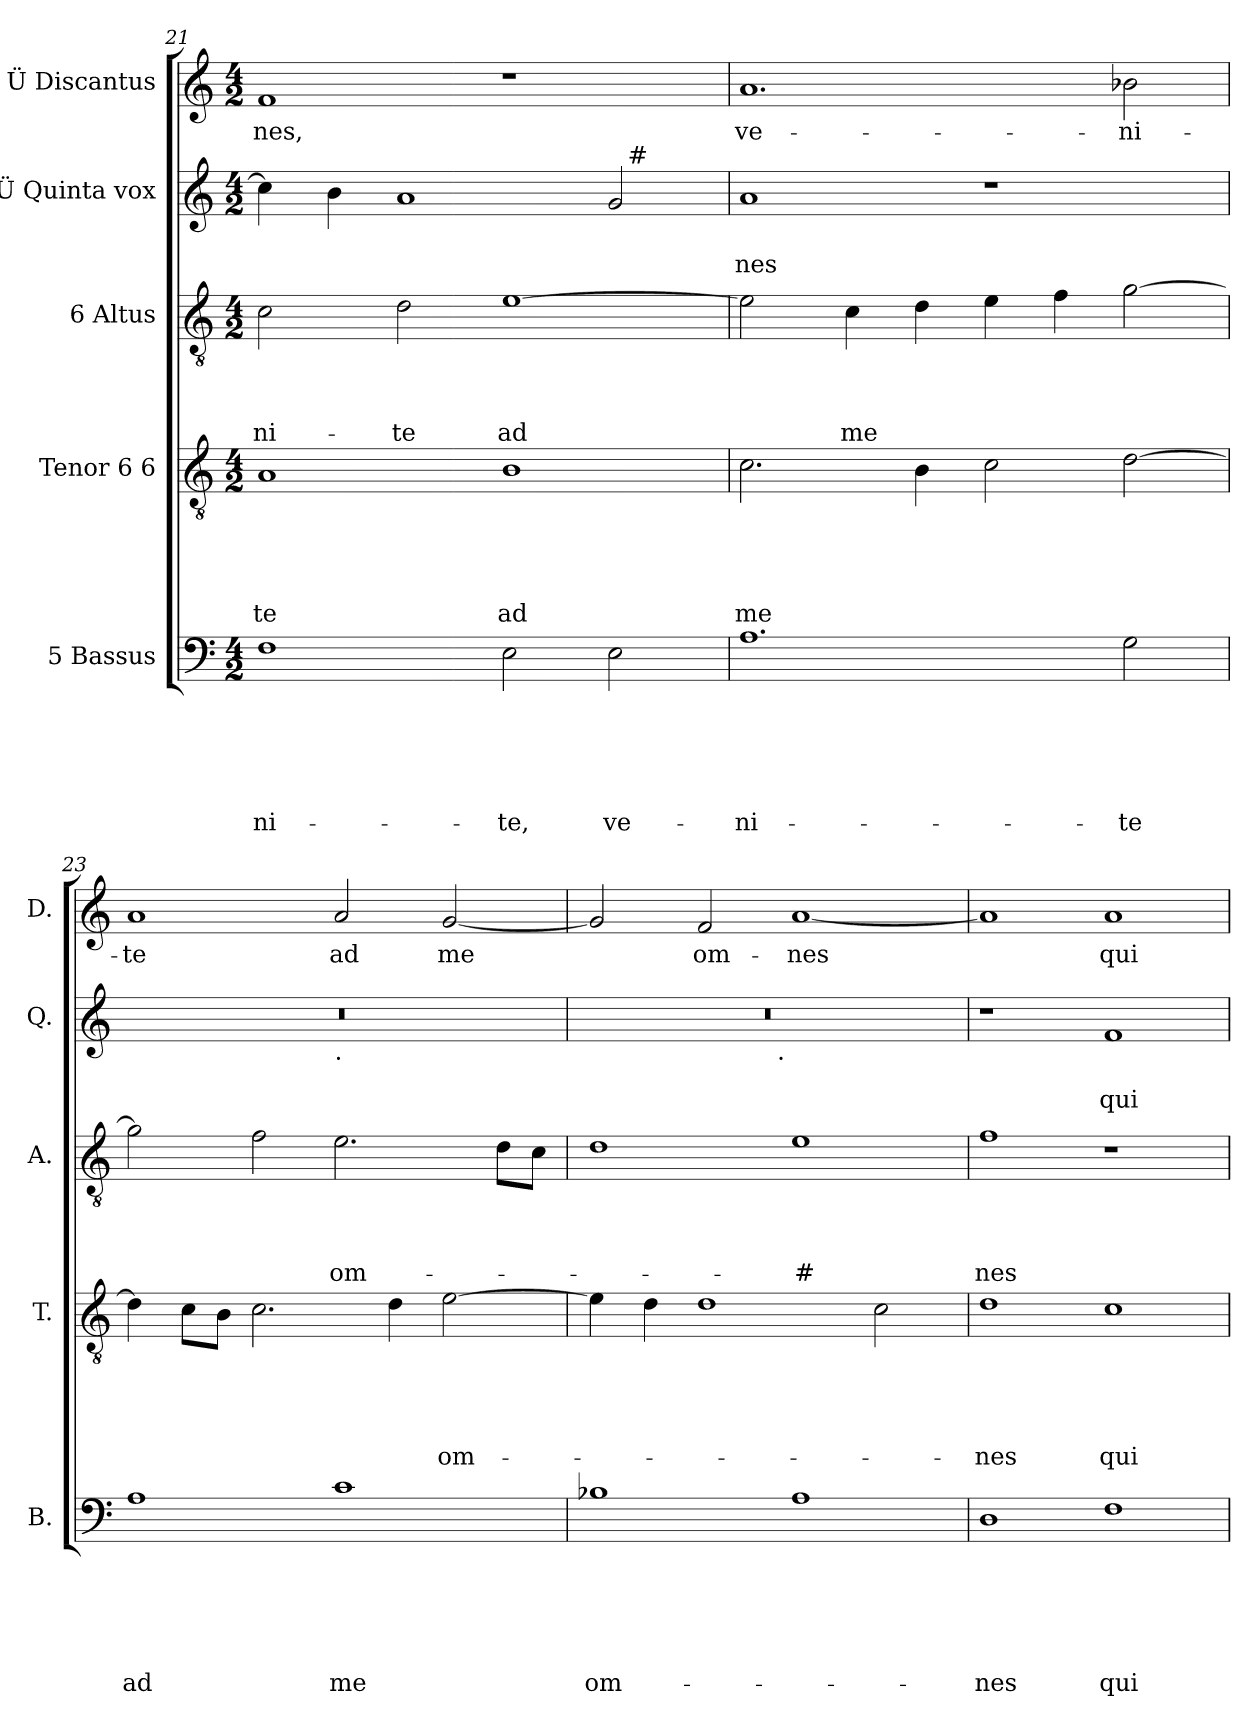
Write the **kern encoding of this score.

**kern	**text	**text	**text	**text	**text	**text	**kern	**text	**text	**text	**text	**text	**kern	**text	**text	**text	**text	**kern	**text	**text	**kern	**text
*part5	*part5	*part5	*part5	*part5	*part5	*part5	*part4	*part4	*part4	*part4	*part4	*part4	*part3	*part3	*part3	*part3	*part3	*part2	*part2	*part2	*part1	*part1
*staff5	*staff5	*staff5	*staff5	*staff5	*staff5	*staff5	*staff4	*staff4	*staff4	*staff4	*staff4	*staff4	*staff3	*staff3	*staff3	*staff3	*staff3	*staff2	*staff2	*staff2	*staff1	*staff1
*I"5 Bassus	*	*	*	*	*	*	*I"Tenor 6 6	*	*	*	*	*	*I"6 Altus	*	*	*	*	*I"Ü Quinta vox	*	*	*I"Ü Discantus	*
*I'B.	*	*	*	*	*	*	*I'T.	*	*	*	*	*	*I'A.	*	*	*	*	*I'Q.	*	*	*I'D.	*
*clefF4	*	*	*	*	*	*	*clefGv2	*	*	*	*	*	*clefGv2	*	*	*	*	*clefG2	*	*	*clefG2	*
*k[]	*	*	*	*	*	*	*k[]	*	*	*	*	*	*k[]	*	*	*	*	*k[]	*	*	*k[]	*
*C:	*	*	*	*	*	*	*C:	*	*	*	*	*	*C:	*	*	*	*	*C:	*	*	*C:	*
*M4/2	*	*	*	*	*	*	*M4/2	*	*	*	*	*	*M4/2	*	*	*	*	*M4/2	*	*	*M4/2	*
=21	=21	=21	=21	=21	=21	=21	=21	=21	=21	=21	=21	=21	=21	=21	=21	=21	=21	=21	=21	=21	=21	=21
!	!	!	!	!	!	!LO:LY:b	!	!	!	!	!	!LO:LY:b	!	!	!	!	!LO:LY:b	!	!	!	!	!LO:LY:b
*	*	*	*	*	*	*	*	*	*	*	*	*	*	*	*	*	*	*^	*	*	*	*
1F	.	.	.	.	.	-ni-	1A	.	.	.	.	-te	2c\	.	.	.	-ni-	4cc\]	1ryy	.	.	1f	-nes,
.	.	.	.	.	.	.	.	.	.	.	.	.	.	.	.	.	.	4b\	.	.	.	.	.
!	!	!	!	!	!	!	!	!	!	!	!	!	!	!	!	!	!LO:LY:b	!	!	!	!	!	!
.	.	.	.	.	.	.	.	.	.	.	.	.	2d\	.	.	.	-te	1a	.	.	.	.	.
!	!	!	!	!	!	!LO:LY:b	!	!	!	!	!	!LO:LY:b	!	!	!	!	!LO:LY:b	!	!	!	!	!	!
2E\	.	.	.	.	.	-te,	1B	.	.	.	.	ad	[>1e	.	.	.	ad	.	2ryy	.	.	1r	.
!	!	!	!	!	!	!LO:LY:b	!	!	!	!	!	!	!	!	!	!	!	!	!	!	!	!	!
2E\	.	.	.	.	.	ve-	.	.	.	.	.	.	.	.	.	.	.	2g/	32ryy	.	.	.	.
!	!	!	!	!	!	!	!	!	!	!	!	!	!	!	!	!	!	!	!LO:TX:a:t=#	!	!	!	!
.	.	.	.	.	.	.	.	.	.	.	.	.	.	.	.	.	.	.	4...ryy	.	.	.	.
=22	=22	=22	=22	=22	=22	=22	=22	=22	=22	=22	=22	=22	=22	=22	=22	=22	=22	=22	=22	=22	=22	=22	=22
!	!	!	!	!	!	!LO:LY:b	!	!	!	!	!	!LO:LY:b	!	!	!	!	!	!	!	!	!LO:LY:b	!	!LO:LY:b
*	*	*	*	*	*	*	*	*	*	*	*	*	*	*	*	*	*	*v	*v	*	*	*	*
1.A	.	.	.	.	.	-ni-	2.c\	.	.	.	.	me	2e\]	.	.	.	.	1a	.	-nes	1.a	ve-
!	!	!	!	!	!	!	!	!	!	!	!	!	!	!	!	!	!LO:LY:b	!	!	!	!	!
.	.	.	.	.	.	.	.	.	.	.	.	.	4c\	.	.	.	me	.	.	.	.	.
.	.	.	.	.	.	.	4B\	.	.	.	.	.	4d\	.	.	.	.	.	.	.	.	.
.	.	.	.	.	.	.	2c\	.	.	.	.	.	4e\	.	.	.	.	1r	.	.	.	.
.	.	.	.	.	.	.	.	.	.	.	.	.	4f\	.	.	.	.	.	.	.	.	.
!	!	!	!	!	!	!LO:LY:b	!	!	!	!	!	!	!	!	!	!	!	!	!	!	!	!LO:LY:b
2G\	.	.	.	.	.	-te	[>2d\	.	.	.	.	.	[>2g\	.	.	.	.	.	.	.	2b-X\	-ni-
=23	=23	=23	=23	=23	=23	=23	=23	=23	=23	=23	=23	=23	=23	=23	=23	=23	=23	=23	=23	=23	=23	=23
!	!	!	!	!	!	!LO:LY:b	!	!	!	!	!	!	!	!	!	!	!	!	!	!	!	!LO:LY:b
*	*	*	*	*	*	*	*	*	*	*	*	*	*	*	*	*	*	*^	*	*	*	*
1A	.	.	.	.	.	ad	4d\]	.	.	.	.	.	2g\]	.	.	.	.	0r	1ryy	.	.	1a	-te
.	.	.	.	.	.	.	8c\L	.	.	.	.	.	.	.	.	.	.	.	.	.	.	.	.
.	.	.	.	.	.	.	8B\J	.	.	.	.	.	.	.	.	.	.	.	.	.	.	.	.
.	.	.	.	.	.	.	2.c\	.	.	.	.	.	2f\	.	.	.	.	.	.	.	.	.	.
!	!	!	!	!	!	!	!	!	!	!	!	!	!	!	!	!	!	!	!LO:TX:b:t=.	!	!	!	!
!	!	!	!	!	!	!LO:LY:b	!	!	!	!	!	!	!	!	!	!	!LO:LY:b	!	!	!	!	!	!LO:LY:b
1c	.	.	.	.	.	me	.	.	.	.	.	.	2.e\	.	.	.	om-	.	1ryy	.	.	2a/	ad
.	.	.	.	.	.	.	4d\	.	.	.	.	.	.	.	.	.	.	.	.	.	.	.	.
!	!	!	!	!	!	!	!	!	!	!	!	!LO:LY:b	!	!	!	!	!	!	!	!	!	!	!LO:LY:b
.	.	.	.	.	.	.	[>2e\	.	.	.	.	om-	.	.	.	.	.	.	.	.	.	[<2g/	me
.	.	.	.	.	.	.	.	.	.	.	.	.	8d\L	.	.	.	.	.	.	.	.	.	.
.	.	.	.	.	.	.	.	.	.	.	.	.	8c\J	.	.	.	.	.	.	.	.	.	.
=24	=24	=24	=24	=24	=24	=24	=24	=24	=24	=24	=24	=24	=24	=24	=24	=24	=24	=24	=24	=24	=24	=24	=24
!	!	!	!	!	!	!LO:LY:b	!	!	!	!	!	!	!	!	!	!	!	!	!	!	!	!	!
1B-X	.	.	.	.	.	om-	4e\]	.	.	.	.	.	1d	.	.	.	.	0r	2ryy	.	.	2g/]	.
.	.	.	.	.	.	.	4d\	.	.	.	.	.	.	.	.	.	.	.	.	.	.	.	.
!	!	!	!	!	!	!	!	!	!	!	!	!	!	!	!	!	!	!	!	!	!	!	!LO:LY:b
.	.	.	.	.	.	.	1d	.	.	.	.	.	.	.	.	.	.	.	4...ryy	.	.	2f/	om-
!	!	!	!	!	!	!	!	!	!	!	!	!	!	!	!	!	!	!	!LO:TX:b:t=.	!	!	!	!
.	.	.	.	.	.	.	.	.	.	.	.	.	.	.	.	.	.	.	1ryy	.	.	.	.
!	!	!	!	!	!	!	!	!	!	!	!	!	!	!	!	!	!LO:LY:b	!	!	!	!	!	!LO:LY:b
1A	.	.	.	.	.	.	.	.	.	.	.	.	1e	.	.	.	-#	.	.	.	.	[<1a	-nes
.	.	.	.	.	.	.	2c\	.	.	.	.	.	.	.	.	.	.	.	.	.	.	.	.
.	.	.	.	.	.	.	.	.	.	.	.	.	.	.	.	.	.	.	32ryy	.	.	.	.
!!LO:LB:g=z
=25	=25	=25	=25	=25	=25	=25	=25	=25	=25	=25	=25	=25	=25	=25	=25	=25	=25	=25	=25	=25	=25	=25	=25
!	!	!	!	!	!	!LO:LY:b	!	!	!	!	!	!LO:LY:b	!	!	!	!	!LO:LY:b	!	!	!	!	!	!
*	*	*	*	*	*	*	*	*	*	*	*	*	*	*	*	*	*	*v	*v	*	*	*	*
1D	.	.	.	.	.	-nes	1d	.	.	.	.	-nes	1f	.	.	.	nes	1r	.	.	1a]	.
!	!	!	!	!	!	!LO:LY:b	!	!	!	!	!	!LO:LY:b	!	!	!	!	!	!	!	!LO:LY:b	!	!LO:LY:b
1F	.	.	.	.	.	qui	1c	.	.	.	.	qui	1r	.	.	.	.	1f	.	qui	1a	qui
=	=	=	=	=	=	=	=	=	=	=	=	=	=	=	=	=	=	=	=	=	=	=
*-	*-	*-	*-	*-	*-	*-	*-	*-	*-	*-	*-	*-	*-	*-	*-	*-	*-	*-	*-	*-	*-	*-
